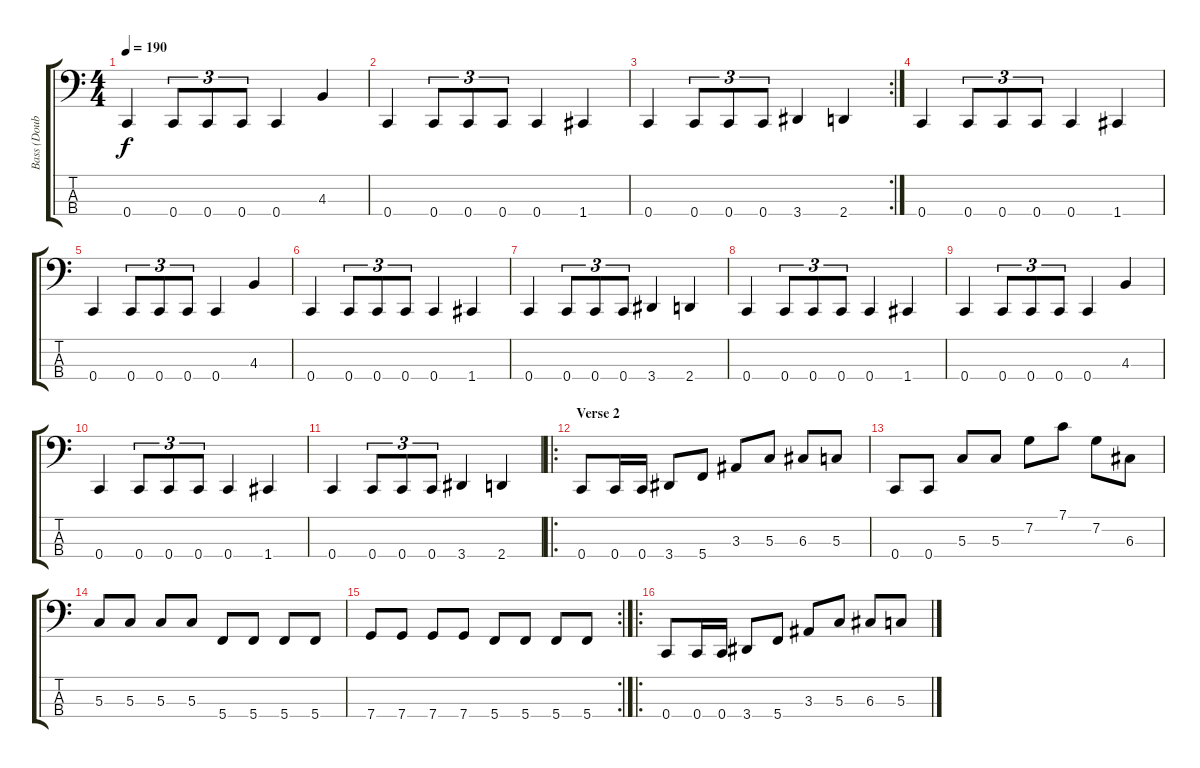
\track ("Bass (Double)" "Bass (Doub") {instrument slapbass1}
\staff {score tabs}
\tuning (F2 C2 G1 C1) {hide}
\ts (4 4)
\tempo 190
\clef f4
\ks c
0.4.4{dy f} 0.4.8{tu (3 2)} 0.4.8{tu (3 2)} 0.4.8{tu (3 2)} 0.4.4 4.3.4 |
0.4.4 0.4.8{tu (3 2)} 0.4.8{tu (3 2)} 0.4.8{tu (3 2)} 0.4.4 1.4.4 |
\rc 2
0.4.4 0.4.8{tu (3 2)} 0.4.8{tu (3 2)} 0.4.8{tu (3 2)} 3.4.4 2.4.4 |
0.4.4 0.4.8{tu (3 2)} 0.4.8{tu (3 2)} 0.4.8{tu (3 2)} 0.4.4 1.4.4 |
0.4.4 0.4.8{tu (3 2)} 0.4.8{tu (3 2)} 0.4.8{tu (3 2)} 0.4.4 4.3.4 |
0.4.4 0.4.8{tu (3 2)} 0.4.8{tu (3 2)} 0.4.8{tu (3 2)} 0.4.4 1.4.4 |
0.4.4 0.4.8{tu (3 2)} 0.4.8{tu (3 2)} 0.4.8{tu (3 2)} 3.4.4 2.4.4 |
0.4.4 0.4.8{tu (3 2)} 0.4.8{tu (3 2)} 0.4.8{tu (3 2)} 0.4.4 1.4.4 |
0.4.4 0.4.8{tu (3 2)} 0.4.8{tu (3 2)} 0.4.8{tu (3 2)} 0.4.4 4.3.4 |
0.4.4 0.4.8{tu (3 2)} 0.4.8{tu (3 2)} 0.4.8{tu (3 2)} 0.4.4 1.4.4 |
0.4.4 0.4.8{tu (3 2)} 0.4.8{tu (3 2)} 0.4.8{tu (3 2)} 3.4.4 2.4.4 |
\ro
\section ("" "Verse 2")
0.4.8 0.4.16 0.4.16 3.4.8 5.4.8 3.3.8 5.3.8 6.3.8 5.3.8 |
0.4.8 0.4.8 5.3.8 5.3.8 7.2.8 7.1.8 7.2.8 6.3.8 |
5.3.8 5.3.8 5.3.8 5.3.8 5.4.8 5.4.8 5.4.8 5.4.8 |
\rc 2
7.4.8 7.4.8 7.4.8 7.4.8 5.4.8 5.4.8 5.4.8 5.4.8 |
\ro
0.4.8 0.4.16 0.4.16 3.4.8 5.4.8 3.3.8 5.3.8 6.3.8 5.3.8
